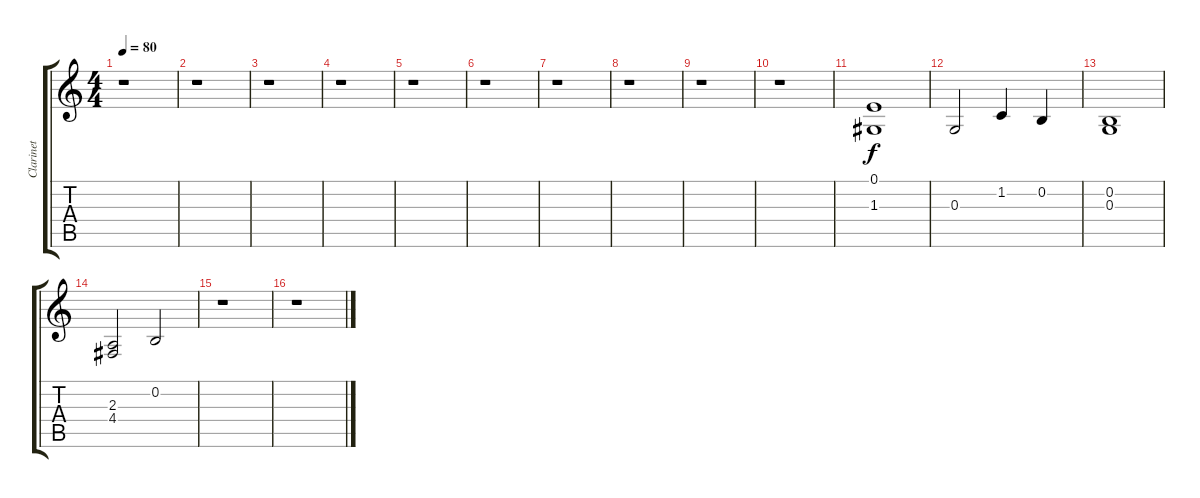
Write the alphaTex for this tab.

\track ("Clarinet" "Clarinet") {instrument clarinet}
\staff {score tabs}
\tuning (E4 B3 G3 D3 A2 E2) {hide}
\ts (4 4)
\tempo 80
\clef g2
\ks c
r.1{dy f} |
r.1 |
r.1 |
r.1 |
r.1 |
r.1 |
r.1 |
r.1 |
r.1 |
r.1 |
(0.1 1.3).1 |
0.3.2 1.2.4 0.2.4 |
(0.2 0.3).1 |
(2.3 4.4).2 0.2.2 |
r.1 |
r.1
